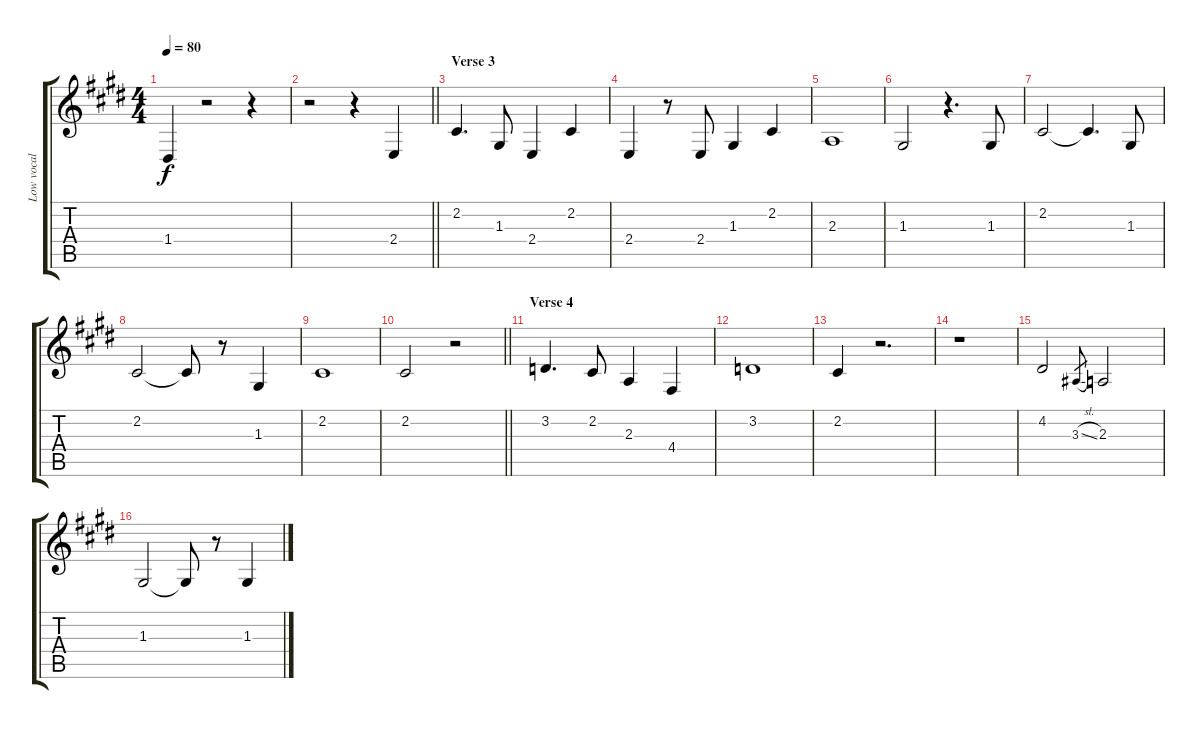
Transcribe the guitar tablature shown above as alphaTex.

\track ("Low vocal - George" "Low vocal ") {instrument stringensemble1}
\staff {score tabs}
\tuning (E4 B3 G3 D3 A2 E2) {hide}
\ts (4 4)
\tempo 80
\clef g2
\ks c#minor
1.4.4{dy f} r.2 r.4 |
\barLineRight lightlight
r.2 r.4 2.4.4 |
\section ("" "Verse 3")
2.2.4{d} 1.3.8 2.4.4 2.2.4 |
2.4.4 r.8 2.4.8 1.3.4 2.2.4 |
2.3.1 |
1.3.2 r.4{d} 1.3.8 |
2.2.2 2.2{t}.4{d} 1.3.8 |
2.2.2 2.2{t}.8 r.8 1.3.4 |
2.2.1 |
\barLineRight lightlight
2.2.2 r.2 |
\section ("" "Verse 4")
3.2.4{d} 2.2.8 2.3.4 4.4.4 |
3.2.1 |
2.2.4 r.2{d} |
r.1 |
4.2.2 3.3{sl}.8{gr} 2.3.2 |
1.3.2 1.3{t}.8 r.8 1.3.4
